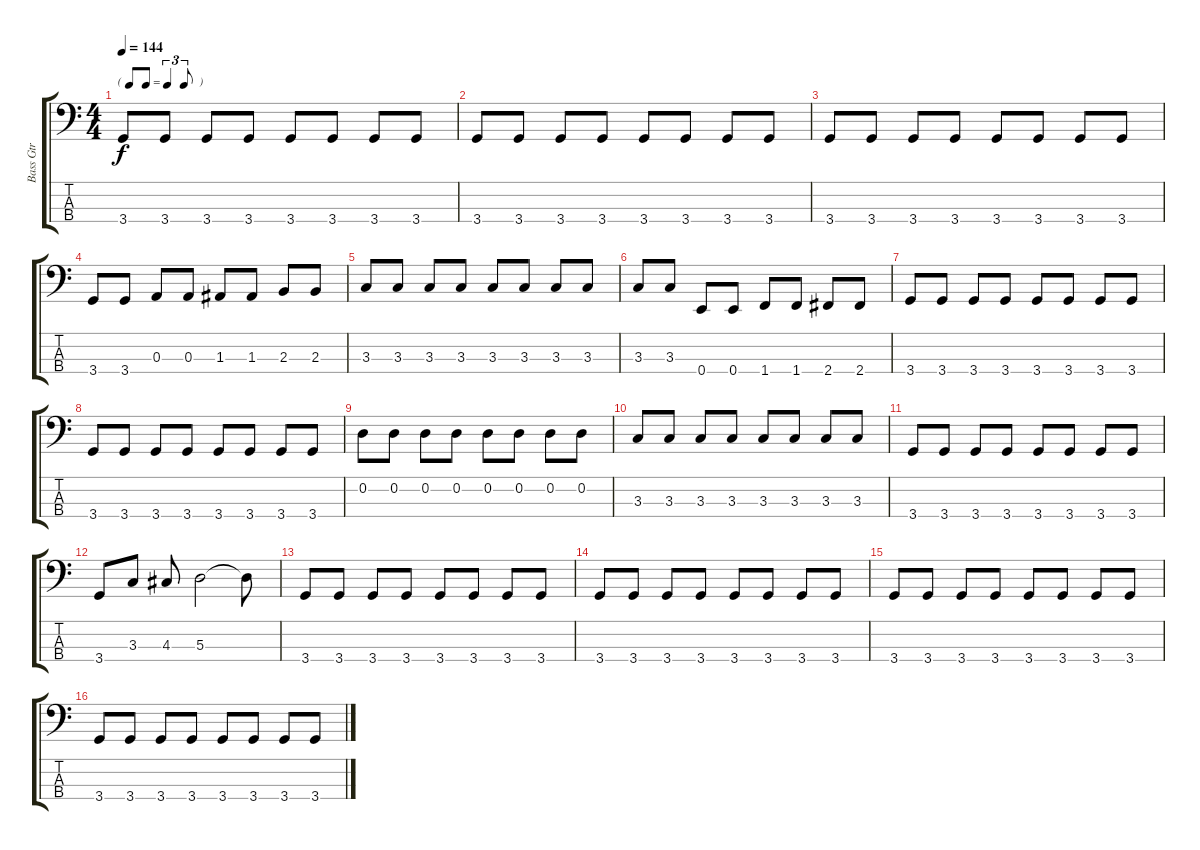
\track ("Bass Gtr            " "Bass Gtr  ") {instrument electricbassfinger}
\staff {score tabs}
\tuning (G2 D2 A1 E1) {hide}
\ts (4 4)
\tf triplet8th
\tempo 144
\clef f4
\ks c
3.4.8{dy f} 3.4.8 3.4.8 3.4.8 3.4.8 3.4.8 3.4.8 3.4.8 |
3.4.8 3.4.8 3.4.8 3.4.8 3.4.8 3.4.8 3.4.8 3.4.8 |
3.4.8 3.4.8 3.4.8 3.4.8 3.4.8 3.4.8 3.4.8 3.4.8 |
3.4.8 3.4.8 0.3.8 0.3.8 1.3.8 1.3.8 2.3.8 2.3.8 |
3.3.8 3.3.8 3.3.8 3.3.8 3.3.8 3.3.8 3.3.8 3.3.8 |
3.3.8 3.3.8 0.4.8 0.4.8 1.4.8 1.4.8 2.4.8 2.4.8 |
3.4.8 3.4.8 3.4.8 3.4.8 3.4.8 3.4.8 3.4.8 3.4.8 |
3.4.8 3.4.8 3.4.8 3.4.8 3.4.8 3.4.8 3.4.8 3.4.8 |
0.2.8 0.2.8 0.2.8 0.2.8 0.2.8 0.2.8 0.2.8 0.2.8 |
3.3.8 3.3.8 3.3.8 3.3.8 3.3.8 3.3.8 3.3.8 3.3.8 |
3.4.8 3.4.8 3.4.8 3.4.8 3.4.8 3.4.8 3.4.8 3.4.8 |
3.4.8 3.3.8 4.3.8 5.3.2 5.3{t}.8 |
3.4.8 3.4.8 3.4.8 3.4.8 3.4.8 3.4.8 3.4.8 3.4.8 |
3.4.8 3.4.8 3.4.8 3.4.8 3.4.8 3.4.8 3.4.8 3.4.8 |
3.4.8 3.4.8 3.4.8 3.4.8 3.4.8 3.4.8 3.4.8 3.4.8 |
3.4.8 3.4.8 3.4.8 3.4.8 3.4.8 3.4.8 3.4.8 3.4.8
